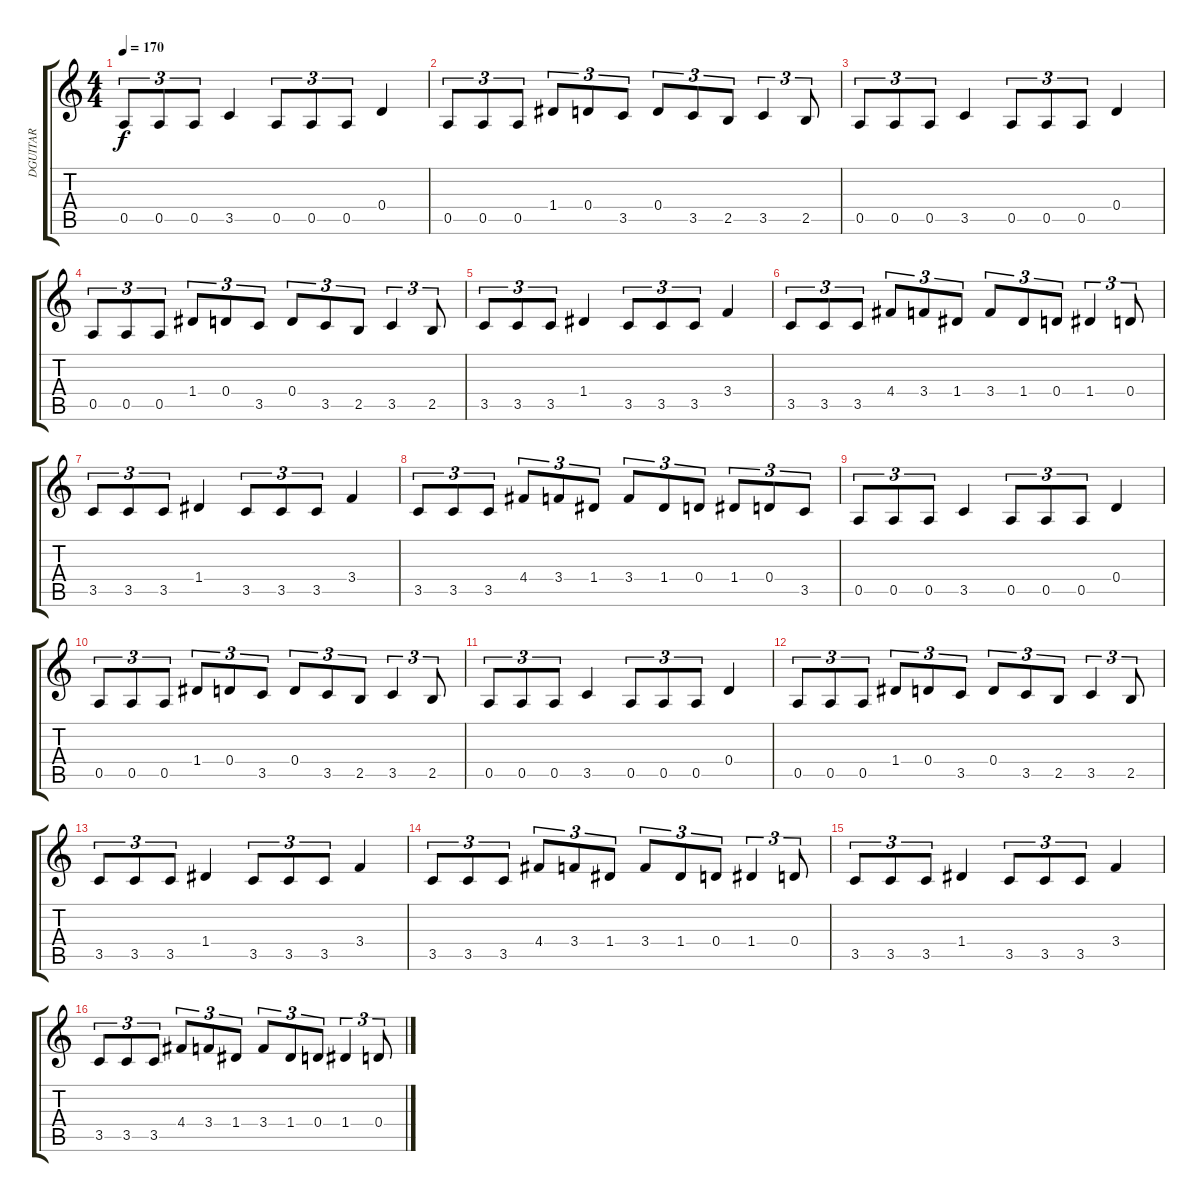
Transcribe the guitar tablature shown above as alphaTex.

\track ("DGUITAR" "DGUITAR") {instrument distortionguitar}
\staff {score tabs}
\tuning (E4 B3 G3 D3 A2 E2) {hide}
\ts (4 4)
\tempo 170
\clef g2
\ks c
0.5.8{tu (3 2) dy f instrument distortionguitar} 0.5.8{tu (3 2)} 0.5.8{tu (3 2)} 3.5.4 0.5.8{tu (3 2)} 0.5.8{tu (3 2)} 0.5.8{tu (3 2)} 0.4.4 |
0.5.8{tu (3 2)} 0.5.8{tu (3 2)} 0.5.8{tu (3 2)} 1.4.8{tu (3 2)} 0.4.8{tu (3 2)} 3.5.8{tu (3 2)} 0.4.8{tu (3 2)} 3.5.8{tu (3 2)} 2.5.8{tu (3 2)} 3.5.4{tu (3 2)} 2.5.8{tu (3 2)} |
0.5.8{tu (3 2)} 0.5.8{tu (3 2)} 0.5.8{tu (3 2)} 3.5.4 0.5.8{tu (3 2)} 0.5.8{tu (3 2)} 0.5.8{tu (3 2)} 0.4.4 |
0.5.8{tu (3 2)} 0.5.8{tu (3 2)} 0.5.8{tu (3 2)} 1.4.8{tu (3 2)} 0.4.8{tu (3 2)} 3.5.8{tu (3 2)} 0.4.8{tu (3 2)} 3.5.8{tu (3 2)} 2.5.8{tu (3 2)} 3.5.4{tu (3 2)} 2.5.8{tu (3 2)} |
3.5.8{tu (3 2)} 3.5.8{tu (3 2)} 3.5.8{tu (3 2)} 1.4.4 3.5.8{tu (3 2)} 3.5.8{tu (3 2)} 3.5.8{tu (3 2)} 3.4.4 |
3.5.8{tu (3 2)} 3.5.8{tu (3 2)} 3.5.8{tu (3 2)} 4.4.8{tu (3 2)} 3.4.8{tu (3 2)} 1.4.8{tu (3 2)} 3.4.8{tu (3 2)} 1.4.8{tu (3 2)} 0.4.8{tu (3 2)} 1.4.4{tu (3 2)} 0.4.8{tu (3 2)} |
3.5.8{tu (3 2)} 3.5.8{tu (3 2)} 3.5.8{tu (3 2)} 1.4.4 3.5.8{tu (3 2)} 3.5.8{tu (3 2)} 3.5.8{tu (3 2)} 3.4.4 |
3.5.8{tu (3 2)} 3.5.8{tu (3 2)} 3.5.8{tu (3 2)} 4.4.8{tu (3 2)} 3.4.8{tu (3 2)} 1.4.8{tu (3 2)} 3.4.8{tu (3 2)} 1.4.8{tu (3 2)} 0.4.8{tu (3 2)} 1.4.8{tu (3 2)} 0.4.8{tu (3 2)} 3.5.8{tu (3 2)} |
0.5.8{tu (3 2)} 0.5.8{tu (3 2)} 0.5.8{tu (3 2)} 3.5.4 0.5.8{tu (3 2)} 0.5.8{tu (3 2)} 0.5.8{tu (3 2)} 0.4.4 |
0.5.8{tu (3 2)} 0.5.8{tu (3 2)} 0.5.8{tu (3 2)} 1.4.8{tu (3 2)} 0.4.8{tu (3 2)} 3.5.8{tu (3 2)} 0.4.8{tu (3 2)} 3.5.8{tu (3 2)} 2.5.8{tu (3 2)} 3.5.4{tu (3 2)} 2.5.8{tu (3 2)} |
0.5.8{tu (3 2)} 0.5.8{tu (3 2)} 0.5.8{tu (3 2)} 3.5.4 0.5.8{tu (3 2)} 0.5.8{tu (3 2)} 0.5.8{tu (3 2)} 0.4.4 |
0.5.8{tu (3 2)} 0.5.8{tu (3 2)} 0.5.8{tu (3 2)} 1.4.8{tu (3 2)} 0.4.8{tu (3 2)} 3.5.8{tu (3 2)} 0.4.8{tu (3 2)} 3.5.8{tu (3 2)} 2.5.8{tu (3 2)} 3.5.4{tu (3 2)} 2.5.8{tu (3 2)} |
3.5.8{tu (3 2)} 3.5.8{tu (3 2)} 3.5.8{tu (3 2)} 1.4.4 3.5.8{tu (3 2)} 3.5.8{tu (3 2)} 3.5.8{tu (3 2)} 3.4.4 |
3.5.8{tu (3 2)} 3.5.8{tu (3 2)} 3.5.8{tu (3 2)} 4.4.8{tu (3 2)} 3.4.8{tu (3 2)} 1.4.8{tu (3 2)} 3.4.8{tu (3 2)} 1.4.8{tu (3 2)} 0.4.8{tu (3 2)} 1.4.4{tu (3 2)} 0.4.8{tu (3 2)} |
3.5.8{tu (3 2)} 3.5.8{tu (3 2)} 3.5.8{tu (3 2)} 1.4.4 3.5.8{tu (3 2)} 3.5.8{tu (3 2)} 3.5.8{tu (3 2)} 3.4.4 |
3.5.8{tu (3 2)} 3.5.8{tu (3 2)} 3.5.8{tu (3 2)} 4.4.8{tu (3 2)} 3.4.8{tu (3 2)} 1.4.8{tu (3 2)} 3.4.8{tu (3 2)} 1.4.8{tu (3 2)} 0.4.8{tu (3 2)} 1.4.4{tu (3 2)} 0.4.8{tu (3 2)}
